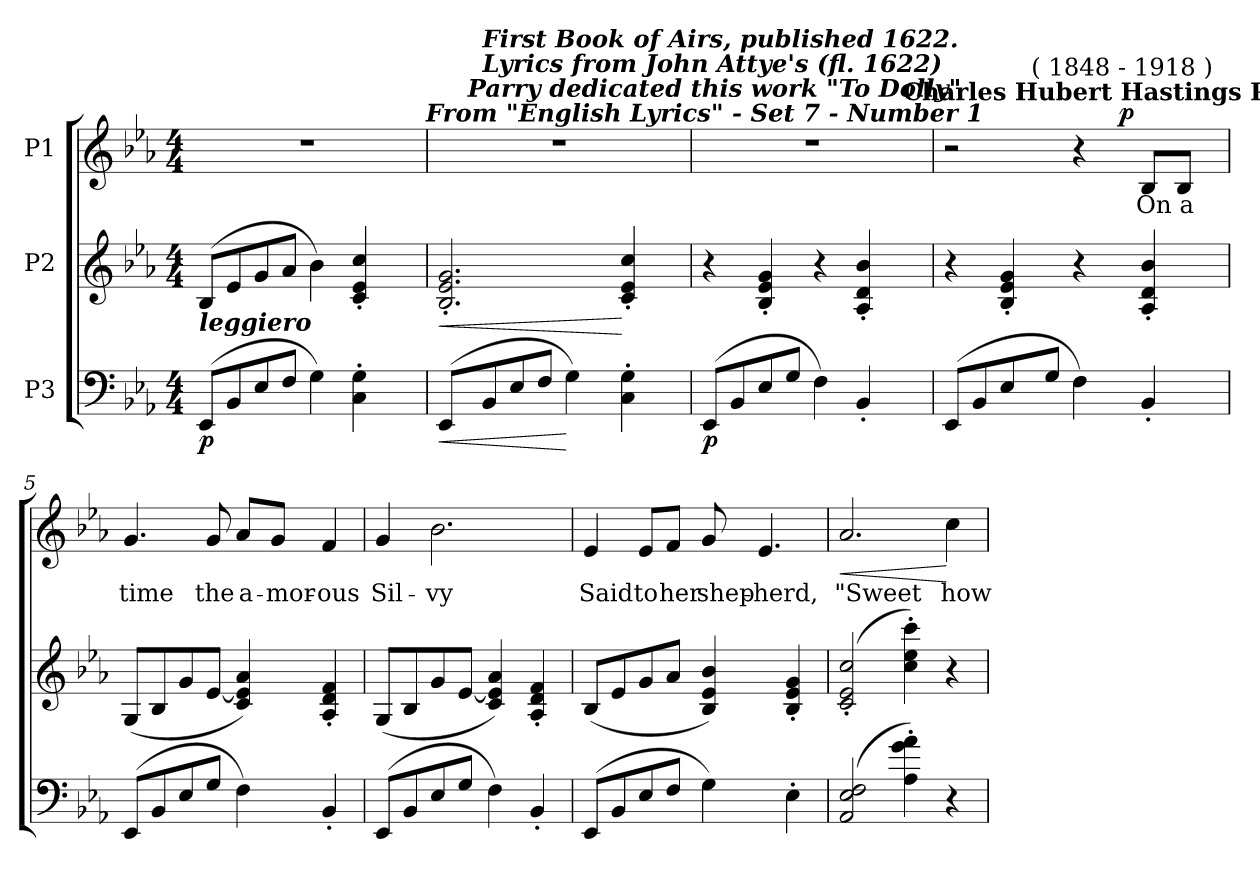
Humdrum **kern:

**kern	**dynam	**kern	**dynam	**kern	**text	**dynam
*part3	*part3	*part2	*part2	*part1	*part1	*part1
*staff3	*staff3	*staff2	*staff2	*staff1	*staff1	*staff1
*I"P3	*	*I"P2	*	*I"P1	*	*
!!LO:PB:g=z
*clefF4	*	*clefG2	*	*clefG2	*	*
*k[b-e-a-]	*	*k[b-e-a-]	*	*k[b-e-a-]	*	*
*E-:	*	*E-:	*	*E-:	*	*
*M4/4	*	*M4/4	*	*M4/4	*	*
*MM180	*	*MM180	*	*MM180	*	*
=1	=1	=1	=1	=1	=1	=1
!	!	!	!	!LO:TX:a:B:t=Editor&colon; John Henry Fowler	!	!
!	!	!	!	!LO:TX:a:Bi:t=(  Revision&colon;   5 - 3 - 2008  )	!	!
!	!	!	!	!LO:TX:a:Bi:t=Allegretto vivace, leggiero.	!	!
!LO:TX:a:Bi:t=leggiero	!	!	!	!	!	!
*	*	*	*	*^	*	*
(8EE-i/L	p	(8B-i/L	.	1r	2ryy	.	.
8BB-i/	.	8e-i/	.	.	.	.	.
8E-i/	.	8gi/	.	.	.	.	.
8Fi/J	.	8a-i/J	.	.	.	.	.
4Gi\)	.	4b-i\)	.	.	4ryy	.	.
4Ci\' 4Gi'	.	4ci/' 4e-i' 4cci'	.	.	8ryy	.	.
.	.	.	.	.	16ryy	.	.
.	.	.	.	.	32ryy	.	.
.	.	.	.	.	64ryy	.	.
.	.	.	.	.	128...ryy	.	.
!	!	!	!	!	!LO:TX:a:Bi:t=From "English Lyrics" -  Set 7 -  Number 1	!	!
.	.	.	.	.	1024ryy	.	.
=2	=2	=2	=2	=2	=2	=2	=2
!	!LO:HP:b	!	!LO:HP:b	!	!	!	!
*	*	*	*	*	*^	*	*
(8EE-i/L	<	2.B-i/' 2.e-i' 2.gi'	<	1r	16ryy	8ryy	.	.
.	.	.	.	.	64ryy	.	.	.
.	.	.	.	.	512.ryy	.	.	.
!	!	!	!	!	!LO:TX:a:Bi:t=Parry dedicated this work "To Dolly"	!	!	!
.	.	.	.	.	2ryy	.	.	.
!	!	!	!	!	!	!LO:TX:a:Bi:t=Lyrics from John Attye's (fl. 1622)	!	!
!	!	!	!	!	!	!LO:TX:Bi:t=First Book of Airs, published 1622.	!	!
8BB-i/	.	.	.	.	.	2..ryy	.	.
8E-i/	.	.	.	.	.	.	.	.
8Fi/J	.	.	.	.	.	.	.	.
4Gi\)	[	.	.	.	.	.	.	.
.	.	.	.	.	4ryy	.	.	.
4Ci\' 4Gi'	.	4ci/' 4e-i' 4cci'	[	.	.	.	.	.
.	.	.	.	.	8ryy	.	.	.
.	.	.	.	.	32ryy	.	.	.
.	.	.	.	.	128ryy	.	.	.
.	.	.	.	.	256ryy	.	.	.
.	.	.	.	.	1024ryy	.	.	.
*	*	*	*	*	*v	*v	*	*
=3	=3	=3	=3	=3	=3	=3	=3
(8EE-i/L	p	4r	.	1r	2ryy	.	.
8BB-i/	.	.	.	.	.	.	.
8E-i/	.	4B-i/' 4e-i' 4gi'	.	.	.	.	.
8Gi/J	.	.	.	.	.	.	.
4Fi\)	.	4r	.	.	4ryy	.	.
4BB-'i/	.	4A-i/' 4di' 4b-i'	.	.	8ryy	.	.
.	.	.	.	.	32ryy	.	.
.	.	.	.	.	128ryy	.	.
.	.	.	.	.	512ryy	.	.
!	!	!	!	!	!LO:TX:a:B:t=Charles Hubert Hastings Parry	!	!
.	.	.	.	.	16ryy	.	.
.	.	.	.	.	64ryy	.	.
.	.	.	.	.	256.ryy	.	.
=4	=4	=4	=4	=4	=4	=4	=4
*	*	*	*	*	*^	*	*
(8EE-i/L	.	4r	.	2r	2ryy	4ryy	.	.
8BB-i/	.	.	.	.	.	.	.	.
8E-i/	.	4B-i/' 4e-i' 4gi'	.	.	.	16ryy	.	.
.	.	.	.	.	.	64ryy	.	.
.	.	.	.	.	.	256ryy	.	.
.	.	.	.	.	.	1024ryy	.	.
!	!	!	!	!	!	!LO:TX:a:t=( 1848 - 1918 )	!	!
.	.	.	.	.	.	2ryy	.	.
8Gi/J	.	.	.	.	.	.	.	.
4Fi\)	.	4r	.	4r	8ryy	.	.	.
.	.	.	.	.	32ryy	.	.	.
.	.	.	.	.	128ryy	.	.	.
.	.	.	.	.	512ryy	.	.	.
.	.	.	.	.	4ryy	.	.	p
!	!	!	!	!	!	!	!LO:LY:b:color=#000000	!
4BB-'i/	.	4A-i/' 4di' 4b-i'	.	8B-i/L	.	.	On	.
.	.	.	.	.	.	8ryy	.	.
!	!	!	!	!	!	!	!LO:LY:b:color=#000000	!
.	.	.	.	8B-i/J	.	.	a	.
.	.	.	.	.	16ryy	.	.	.
.	.	.	.	.	.	32ryy	.	.
.	.	.	.	.	64ryy	.	.	.
.	.	.	.	.	.	128ryy	.	.
.	.	.	.	.	256.ryy	.	.	.
.	.	.	.	.	.	512.ryy	.	.
*	*	*	*	*v	*v	*v	*	*
!!LO:LB:g=z
=5	=5	=5	=5	=5	=5	=5
*	*	*	*	*^	*	*
*	*	*	*	*	*^	*	*
!	!	!	!	!	!	!	!LO:LY:b:color=#000000	!
*	*	*	*	*v	*v	*v	*	*
(8EE-i/L	.	(8Gi/L	.	4.gi/	time	.
8BB-i/	.	8B-i/	.	.	.	.
8E-i/	.	8gi/	.	.	.	.
!	!	!	!	!	!LO:LY:b:color=#000000	!
8Gi/J	.	[8e-i/J	.	8gi/	the	.
!	!	!	!	!	!LO:LY:b:color=#000000	!
4Fi\)	.	4ci/ 4e-i] 4a-i)	.	8a-i/L	a-	.
!	!	!	!	!	!LO:LY:b:color=#000000	!
.	.	.	.	8gi/J	-mor-	.
!	!	!	!	!	!LO:LY:b:color=#000000	!
4BB-'i/	.	4A-i/' 4di' 4fi'	.	4fi/	-ous	.
=6	=6	=6	=6	=6	=6	=6
!	!	!	!	!	!LO:LY:b:color=#000000	!
(8EE-i/L	.	(8Gi/L	.	4gi/	Sil-	.
8BB-i/	.	8B-i/	.	.	.	.
!	!	!	!	!	!LO:LY:b:color=#000000	!
8E-i/	.	8gi/	.	2.b-i\	-vy	.
8Gi/J	.	[8e-i/J	.	.	.	.
4Fi\)	.	4ci/ 4e-i] 4a-i)	.	.	.	.
4BB-'i/	.	4A-i/' 4di' 4fi'	.	.	.	.
=7	=7	=7	=7	=7	=7	=7
!	!	!	!	!	!LO:LY:b:color=#000000	!
(8EE-i/L	.	(8B-i/L	.	4e-i/	Said	.
8BB-i/	.	8e-i/	.	.	.	.
!	!	!	!	!	!LO:LY:b:color=#000000	!
8E-i/	.	8gi/	.	8e-i/L	to	.
!	!	!	!	!	!LO:LY:b:color=#000000	!
8Fi/J	.	8a-i/J	.	8fi/J	her	.
!	!	!	!	!	!LO:LY:b:color=#000000	!
4Gi\)	.	4B-i/ 4e-i 4b-i)	.	8gi/	shep-	.
!	!	!	!	!	!LO:LY:b:color=#000000	!
.	.	.	.	4.e-i/	-herd,	.
4E-'i\	.	4B-i/' 4e-i' 4gi'	.	.	.	.
=8	=8	=8	=8	=8	=8	=8
!	!	!	!	!	!LO:LY:b:color=#000000	!LO:HP:b
(2AA-i/ 2E-i 2Fi	.	(2ci/' 2e-i' 2cci'	.	2.a-i/	"Sweet	<
4A-i\' 4gi' 4a-i')	.	4cci\' 4ee-i' 4ccci')	.	.	.	.
!	!	!	!	!	!LO:LY:b:color=#000000	!
4r	.	4r	.	4cci\	how	[
=	=	=	=	=	=	=
*-	*-	*-	*-	*-	*-	*-
